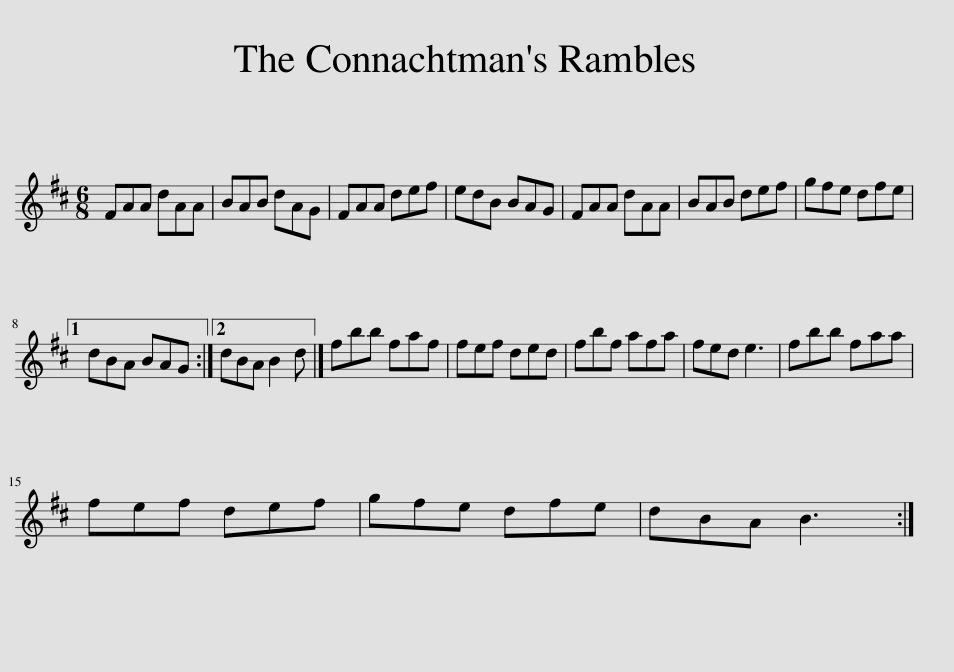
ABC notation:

X:1
L:1/8
M:6/8
I:linebreak $
K:D
V:1 treble
V:1
 FAA dAA | BAB dAG | FAA def | edB BAG | FAA dAA | %5
 BAB def | gfe dfe |1$ dBA BAG :|2 dBA B2 d |] fbb faf | %10
 fef ded | fbf afa | fed e3 | fbb faa |$ fef def | %15
 gfe dfe | dBA B3 :| %17
